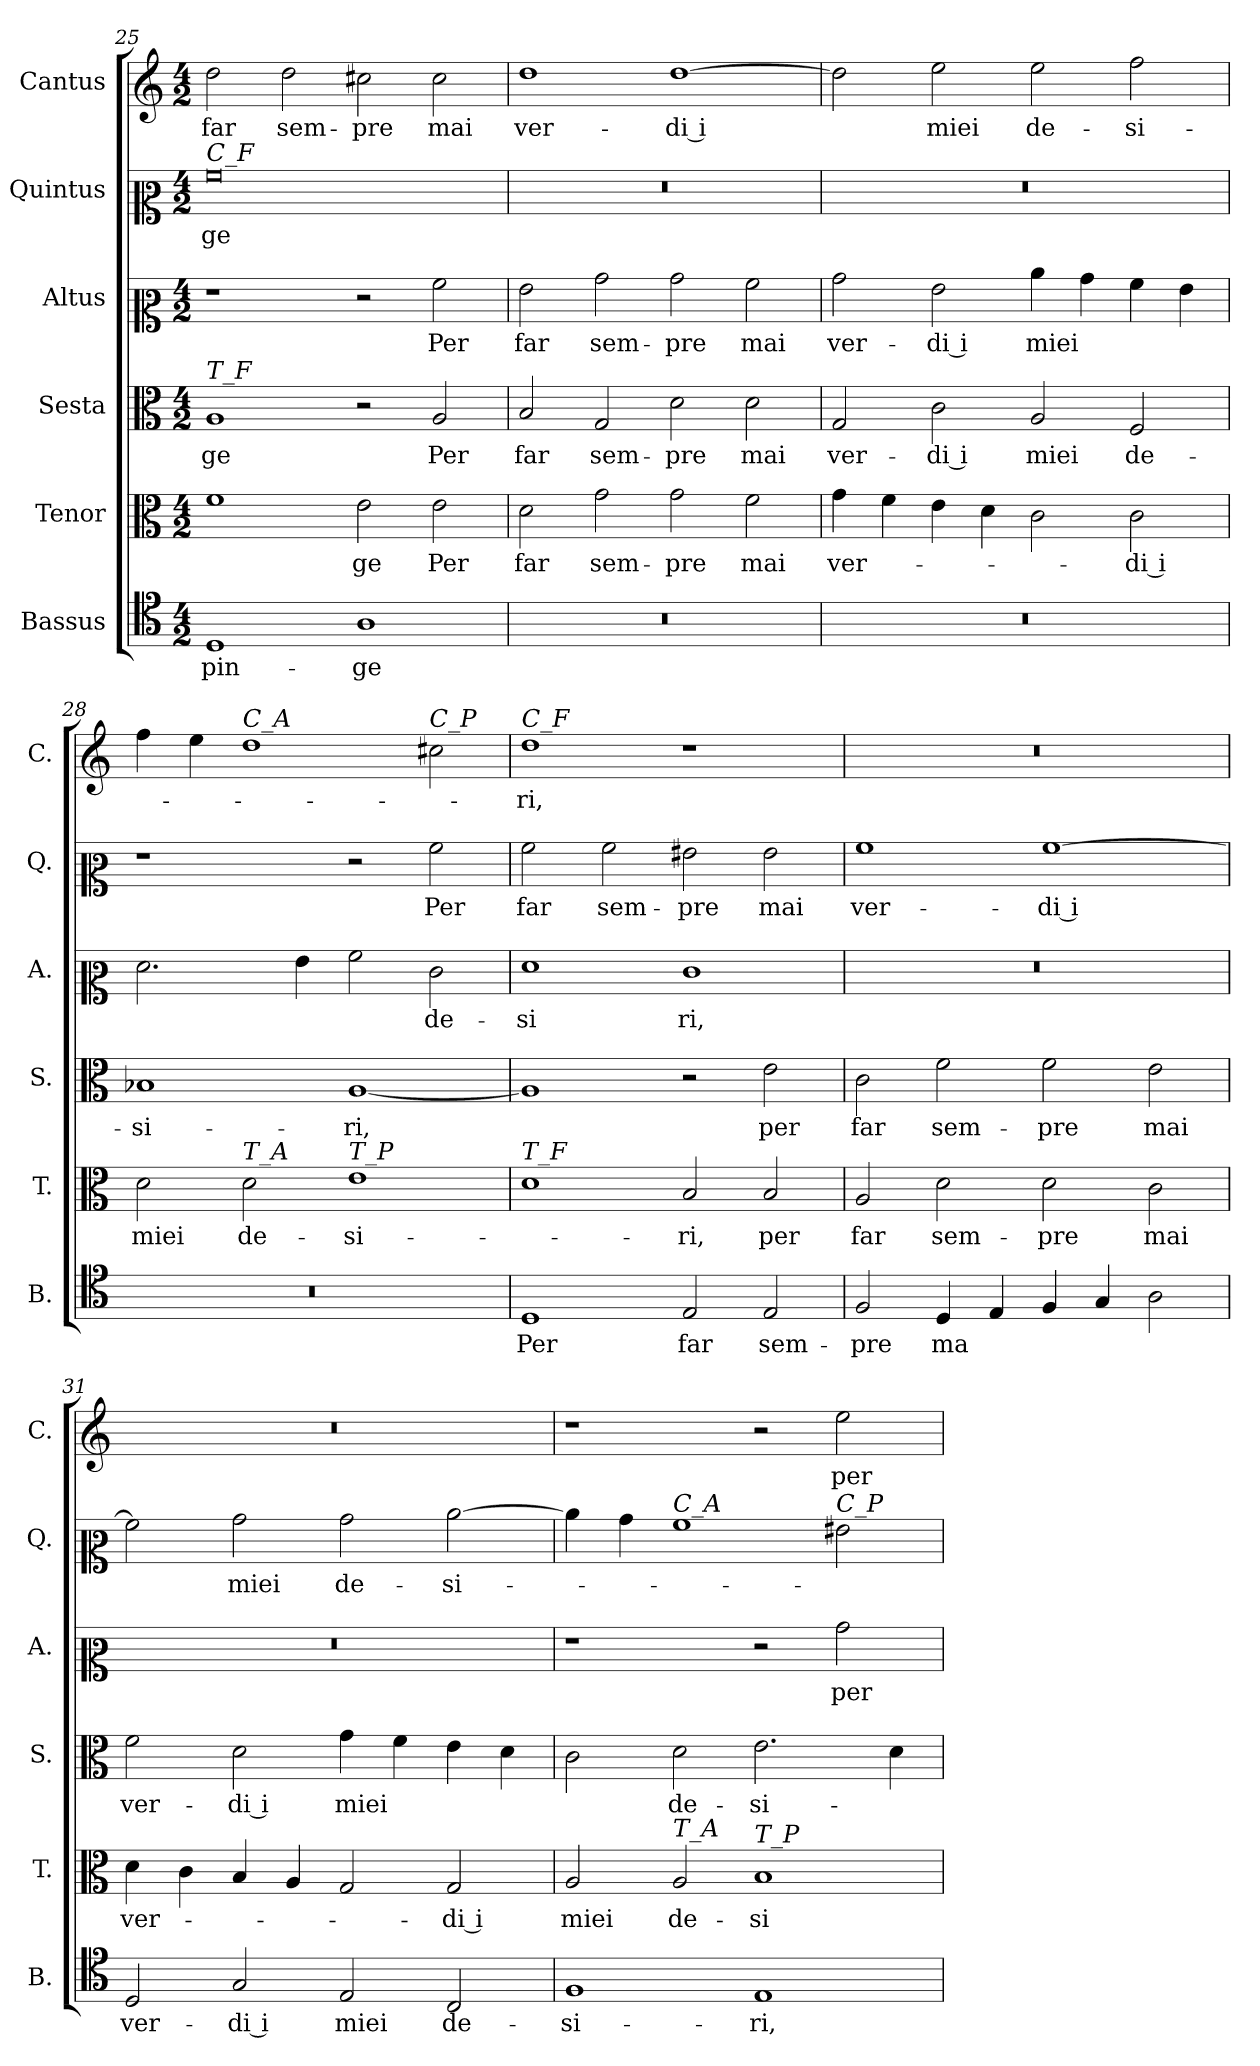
**kern	**text	**kern	**text	**kern	**text	**kern	**text	**kern	**text	**kern	**text
*part6	*part6	*part5	*part5	*part4	*part4	*part3	*part3	*part2	*part2	*part1	*part1
*staff6	*staff6	*staff5	*staff5	*staff4	*staff4	*staff3	*staff3	*staff2	*staff2	*staff1	*staff1
*I"Bassus	*	*I"Tenor	*	*I"Sesta	*	*I"Altus	*	*I"Quintus	*	*I"Cantus	*
*I'B.	*	*I'T.	*	*I'S.	*	*I'A.	*	*I'Q.	*	*I'C.	*
*clefC4	*	*clefC3	*	*clefC3	*	*clefC2	*	*clefC2	*	*clefG2	*
*k[]	*	*k[]	*	*k[]	*	*k[]	*	*k[]	*	*k[]	*
*M4/2	*	*M4/2	*	*M4/2	*	*M4/2	*	*M4/2	*	*M4/2	*
=25	=25	=25	=25	=25	=25	=25	=25	=25	=25	=25	=25
!	!	!	!	!	!	!	!	!LO:TX:a:i:t=C_F	!	!	!
!	!	!	!	!LO:TX:a:i:t=T_F	!	!	!	!	!	!	!
!	!LO:LY:b	!	!	!	!LO:LY:b	!	!	!	!LO:LY:b	!	!LO:LY:b
1D	-pin-	1f	.	1A	-ge	1r	.	0a	-ge	2dd\	far
!	!	!	!	!	!	!	!	!	!	!	!LO:LY:b
.	.	.	.	.	.	.	.	.	.	2dd\	sem-
!	!LO:LY:b	!	!LO:LY:b	!	!	!	!	!	!	!	!LO:LY:b
1A	-ge	2e\	-ge	2r	.	2r	.	.	.	2cc#X\	-pre
!	!	!	!LO:LY:b	!	!LO:LY:b	!	!LO:LY:b	!	!	!	!LO:LY:b
.	.	2e\	Per	2A/	Per	2a\	Per	.	.	2cc#\	mai
=26	=26	=26	=26	=26	=26	=26	=26	=26	=26	=26	=26
!	!	!	!LO:LY:b	!	!LO:LY:b	!	!LO:LY:b	!	!	!	!LO:LY:b
0r	.	2d\	far	2B/	far	2g\	far	0r	.	1dd	ver-
!	!	!	!LO:LY:b	!	!LO:LY:b	!	!LO:LY:b	!	!	!	!
.	.	2g\	sem-	2G/	sem-	2b\	sem-	.	.	.	.
!	!	!	!LO:LY:b	!	!LO:LY:b	!	!LO:LY:b	!	!	!	!LO:LY:b
.	.	2g\	-pre	2d\	-pre	2b\	-pre	.	.	[1dd	-di i
!	!	!	!LO:LY:b	!	!LO:LY:b	!	!LO:LY:b	!	!	!	!
.	.	2f\	mai	2d\	mai	2a\	mai	.	.	.	.
=27	=27	=27	=27	=27	=27	=27	=27	=27	=27	=27	=27
!	!	!	!LO:LY:b	!	!LO:LY:b	!	!LO:LY:b	!	!	!	!
0r	.	4g\	ver-	2G/	ver-	2b\	ver-	0r	.	2dd\]	.
.	.	4f\	.	.	.	.	.	.	.	.	.
!	!	!	!	!	!LO:LY:b	!	!LO:LY:b	!	!	!	!LO:LY:b
.	.	4e\	.	2c\	-di i	2g\	-di i	.	.	2ee\	miei
.	.	4d\	.	.	.	.	.	.	.	.	.
!	!	!	!	!	!LO:LY:b	!	!LO:LY:b	!	!	!	!LO:LY:b
.	.	2c\	.	2A/	miei	4cc\	miei	.	.	2ee\	de-
.	.	.	.	.	.	4b\	.	.	.	.	.
!	!	!	!LO:LY:b	!	!LO:LY:b	!	!	!	!	!	!LO:LY:b
.	.	2c\	-di i	2F/	de-	4a\	.	.	.	2ff\	-si-
.	.	.	.	.	.	4g\	.	.	.	.	.
=28	=28	=28	=28	=28	=28	=28	=28	=28	=28	=28	=28
!	!	!	!LO:LY:b	!	!LO:LY:b	!	!	!	!	!	!
0r	.	2d\	miei	1B-X	-si-	2.f\	.	1r	.	4ff\	.
.	.	.	.	.	.	.	.	.	.	4ee\	.
!	!	!	!	!	!	!	!	!	!	!LO:TX:a:i:t=C_A	!
!	!	!LO:TX:a:i:t=T_A	!	!	!	!	!	!	!	!	!
!	!	!	!LO:LY:b	!	!	!	!	!	!	!	!
.	.	2d\	de-	.	.	.	.	.	.	1dd	.
.	.	.	.	.	.	4g\	.	.	.	.	.
!	!	!LO:TX:a:i:t=T_P	!	!	!	!	!	!	!	!	!
!	!	!	!LO:LY:b	!	!LO:LY:b	!	!	!	!	!	!
.	.	1e	-si-	[1A	-ri,	2a\	.	2r	.	.	.
!	!	!	!	!	!	!	!	!	!	!LO:TX:a:i:t=C_P	!
!	!	!	!	!	!	!	!LO:LY:b	!	!LO:LY:b	!	!
.	.	.	.	.	.	2e\	de-	2a\	-Per	2cc#X\	.
!!LO:LB:g=z
=29	=29	=29	=29	=29	=29	=29	=29	=29	=29	=29	=29
!	!	!	!	!	!	!	!	!	!	!LO:TX:a:i:t=C_F	!
!	!	!LO:TX:a:i:t=T_F	!	!	!	!	!	!	!	!	!
!	!LO:LY:b	!	!	!	!	!	!LO:LY:b	!	!LO:LY:b	!	!LO:LY:b
1D	Per	1d	.	1A]	.	1f	-si	2a\	far	1dd	-ri,
!	!	!	!	!	!	!	!	!	!LO:LY:b	!	!
.	.	.	.	.	.	.	.	2a\	sem-	.	.
!	!LO:LY:b	!	!LO:LY:b	!	!	!	!LO:LY:b	!	!LO:LY:b	!	!
2E/	far	2B/	-ri,	2r	.	1e	ri,	2g#X\	-pre	1r	.
!	!LO:LY:b	!	!LO:LY:b	!	!LO:LY:b	!	!	!	!LO:LY:b	!	!
2E/	sem-	2B/	per	2e\	per	.	.	2g#\	mai	.	.
=30	=30	=30	=30	=30	=30	=30	=30	=30	=30	=30	=30
!	!LO:LY:b	!	!LO:LY:b	!	!LO:LY:b	!	!	!	!LO:LY:b	!	!
2F/	-pre	2A/	far	2c\	far	0r	.	1a	ver-	0r	.
!	!LO:LY:b	!	!LO:LY:b	!	!LO:LY:b	!	!	!	!	!	!
4D/	ma	2d\	sem-	2f\	sem-	.	.	.	.	.	.
4E/	.	.	.	.	.	.	.	.	.	.	.
!	!	!	!LO:LY:b	!	!LO:LY:b	!	!	!	!LO:LY:b	!	!
4F/	.	2d\	-pre	2f\	-pre	.	.	[1a	-di i	.	.
4G/	.	.	.	.	.	.	.	.	.	.	.
!	!	!	!LO:LY:b	!	!LO:LY:b	!	!	!	!	!	!
2A\	.	2c\	mai	2e\	mai	.	.	.	.	.	.
=31	=31	=31	=31	=31	=31	=31	=31	=31	=31	=31	=31
!	!LO:LY:b	!	!LO:LY:b	!	!LO:LY:b	!	!	!	!	!	!
2D/	ver-	4d\	ver-	2f\	ver-	0r	.	2a\]	.	0r	.
.	.	4c\	.	.	.	.	.	.	.	.	.
!	!LO:LY:b	!	!	!	!LO:LY:b	!	!	!	!LO:LY:b	!	!
2G/	-di i	4B/	.	2d\	-di i	.	.	2b\	miei	.	.
.	.	4A/	.	.	.	.	.	.	.	.	.
!	!LO:LY:b	!	!	!	!LO:LY:b	!	!	!	!LO:LY:b	!	!
2E/	miei	2G/	.	4g\	miei	.	.	2b\	de-	.	.
.	.	.	.	4f\	.	.	.	.	.	.	.
!	!LO:LY:b	!	!LO:LY:b	!	!	!	!	!	!LO:LY:b	!	!
2C/	de-	2G/	-di i	4e\	.	.	.	[2cc\	-si-	.	.
.	.	.	.	4d\	.	.	.	.	.	.	.
=32	=32	=32	=32	=32	=32	=32	=32	=32	=32	=32	=32
!	!LO:LY:b	!	!LO:LY:b	!	!	!	!	!	!	!	!
1F	si-	2A/	miei	2c\	.	1r	.	4cc\]	.	1r	.
.	.	.	.	.	.	.	.	4b\	.	.	.
!	!	!	!	!	!	!	!	!LO:TX:a:i:t=C_A	!	!	!
!	!	!LO:TX:a:i:t=T_A	!	!	!	!	!	!	!	!	!
!	!	!	!LO:LY:b	!	!LO:LY:b	!	!	!	!	!	!
.	.	2A/	de-	2d\	de-	.	.	1a	.	.	.
!	!	!LO:TX:a:i:t=T_P	!	!	!	!	!	!	!	!	!
!	!LO:LY:b	!	!LO:LY:b	!	!LO:LY:b	!	!	!	!	!	!
1E	-ri,	1B	-si-	2.e\	-si-	2r	.	.	.	2r	.
!	!	!	!	!	!	!	!	!LO:TX:a:i:t=C_P	!	!	!
!	!	!	!	!	!	!	!LO:LY:b	!	!	!	!LO:LY:b
.	.	.	.	.	.	2b\	per	2g#X\	.	2ee\	per
.	.	.	.	4d\	.	.	.	.	.	.	.
=	=	=	=	=	=	=	=	=	=	=	=
*-	*-	*-	*-	*-	*-	*-	*-	*-	*-	*-	*-
